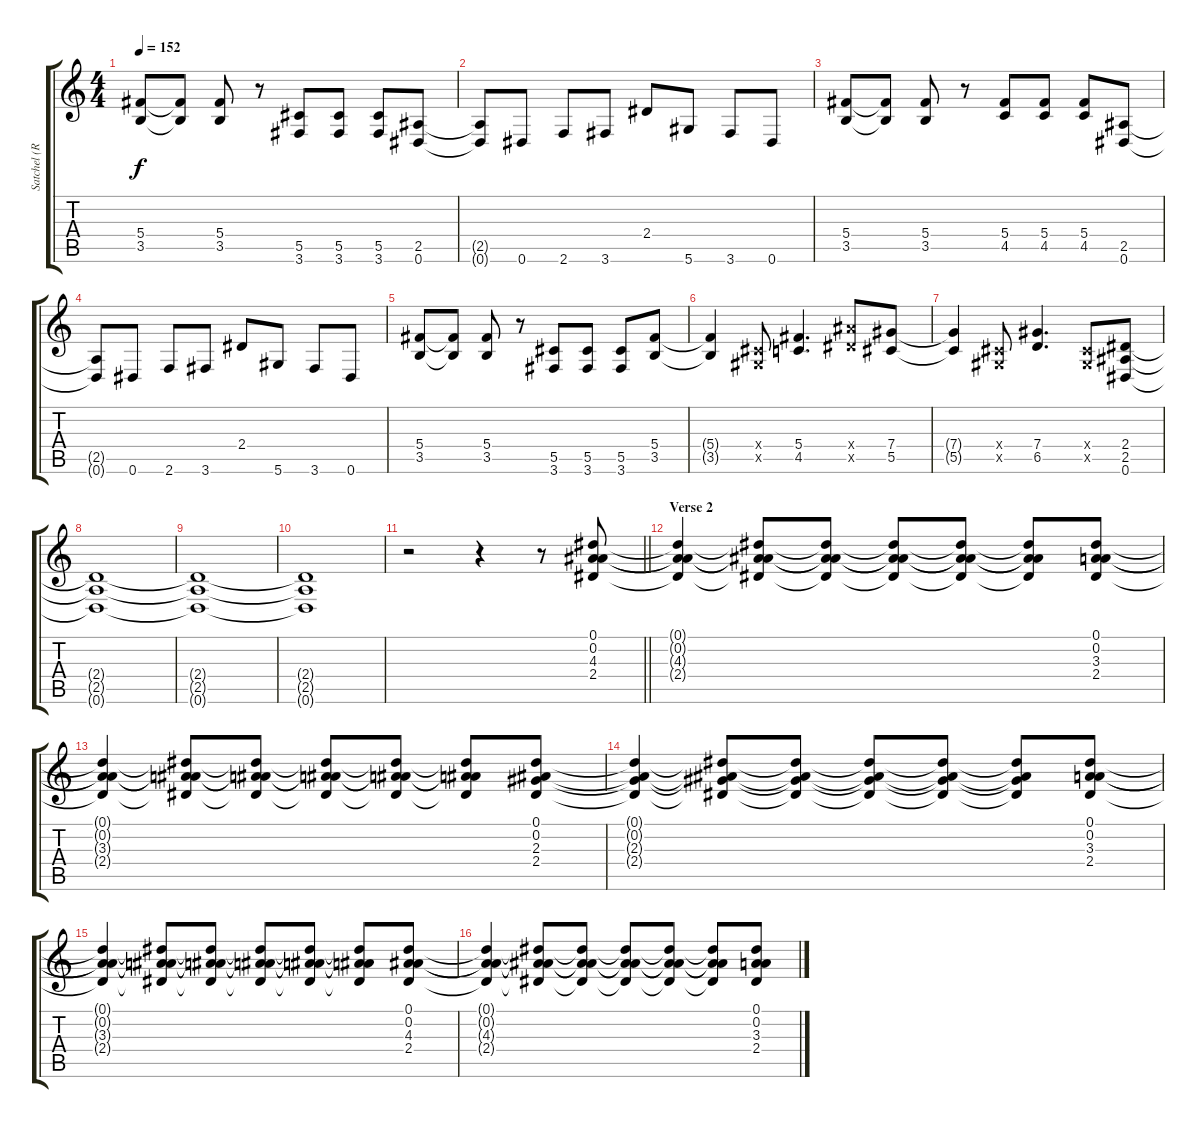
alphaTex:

\track ("Satchel (Rhythm 1)" "Satchel (R") {instrument distortionguitar}
\staff {score tabs}
\tuning (Eb4 Bb3 Gb3 Db3 Ab2 Eb2) {hide}
\ts (4 4)
\tempo 152
\clef g2
\ks c
(5.4 3.5).8{dy f} (5.4{t} 3.5{t}).8 (5.4 3.5).8 r.8 (5.5 3.6).8 (5.5 3.6).8 (5.5 3.6).8 (2.5 0.6).8 |
(2.5{t} 0.6{t}).8 0.6.8 2.6.8 3.6.8 2.4.8 5.6.8 3.6.8 0.6.8 |
(5.4 3.5).8 (5.4{t} 3.5{t}).8 (5.4 3.5).8 r.8 (5.4 4.5).8 (5.4 4.5).8 (5.4 4.5).8 (2.5 0.6).8 |
(2.5{t} 0.6{t}).8 0.6.8 2.6.8 3.6.8 2.4.8 5.6.8 3.6.8 0.6.8 |
(5.4 3.5).8 (5.4{t} 3.5{t}).8 (5.4 3.5).8 r.8 (5.5 3.6).8 (5.5 3.6).8 (5.5 3.6).8 (5.4 3.5).8 |
(5.4{t} 3.5{t}).4 (0.4{x} 0.5{x}).8 (5.4 4.5).4{d} (9.4{x} 7.5{x}).8 (7.4 5.5).8 |
(7.4{t} 5.5{t}).4 (0.4{x} 0.5{x}).8 (7.4 6.5).4{d} (0.4{x} 0.5{x}).8 (2.4 2.5 0.6).8 |
(2.4{t} 2.5{t} 0.6{t}).1 |
(2.4{t} 2.5{t} 0.6{t}).1 |
(2.4{t} 2.5{t} 0.6{t}).1{volume 0} |
\barLineRight lightlight
r.2 r.4 r.8 (0.1 0.2 4.3 2.4).8{volume 8 instrument electricguitarclean} |
\section ("" "Verse 2")
(0.1{t} 0.2{t} 4.3{t} 2.4{t}).4 (0.1{t} 0.2{t} 4.3{t} 2.4{t}).8 (0.1{t} 0.2{t} 4.3{t} 2.4{t}).8 (0.1{t} 0.2{t} 4.3{t} 2.4{t}).8 (0.1{t} 0.2{t} 4.3{t} 2.4{t}).8 (0.1{t} 0.2{t} 4.3{t} 2.4{t}).8 (0.1 0.2 3.3 2.4).8 |
(0.1{t} 0.2{t} 3.3{t} 2.4{t}).4 (0.1{t} 0.2{t} 3.3{t} 2.4{t}).8 (0.1{t} 0.2{t} 3.3{t} 2.4{t}).8 (0.1{t} 0.2{t} 3.3{t} 2.4{t}).8 (0.1{t} 0.2{t} 3.3{t} 2.4{t}).8 (0.1{t} 0.2{t} 3.3{t} 2.4{t}).8 (0.1 0.2 2.3 2.4).8 |
(0.1{t} 0.2{t} 2.3{t} 2.4{t}).4 (0.1{t} 0.2{t} 2.3{t} 2.4{t}).8 (0.1{t} 0.2{t} 2.3{t} 2.4{t}).8 (0.1{t} 0.2{t} 2.3{t} 2.4{t}).8 (0.1{t} 0.2{t} 2.3{t} 2.4{t}).8 (0.1{t} 0.2{t} 2.3{t} 2.4{t}).8 (0.1 0.2 3.3 2.4).8 |
(0.1{t} 0.2{t} 3.3{t} 2.4{t}).4 (0.1{t} 0.2{t} 3.3{t} 2.4{t}).8 (0.1{t} 0.2{t} 3.3{t} 2.4{t}).8 (0.1{t} 0.2{t} 3.3{t} 2.4{t}).8 (0.1{t} 0.2{t} 3.3{t} 2.4{t}).8 (0.1{t} 0.2{t} 3.3{t} 2.4{t}).8 (0.1 0.2 4.3 2.4).8 |
(0.1{t} 0.2{t} 4.3{t} 2.4{t}).4 (0.1{t} 0.2{t} 4.3{t} 2.4{t}).8 (0.1{t} 0.2{t} 4.3{t} 2.4{t}).8 (0.1{t} 0.2{t} 4.3{t} 2.4{t}).8 (0.1{t} 0.2{t} 4.3{t} 2.4{t}).8 (0.1{t} 0.2{t} 4.3{t} 2.4{t}).8 (0.1 0.2 3.3 2.4).8
